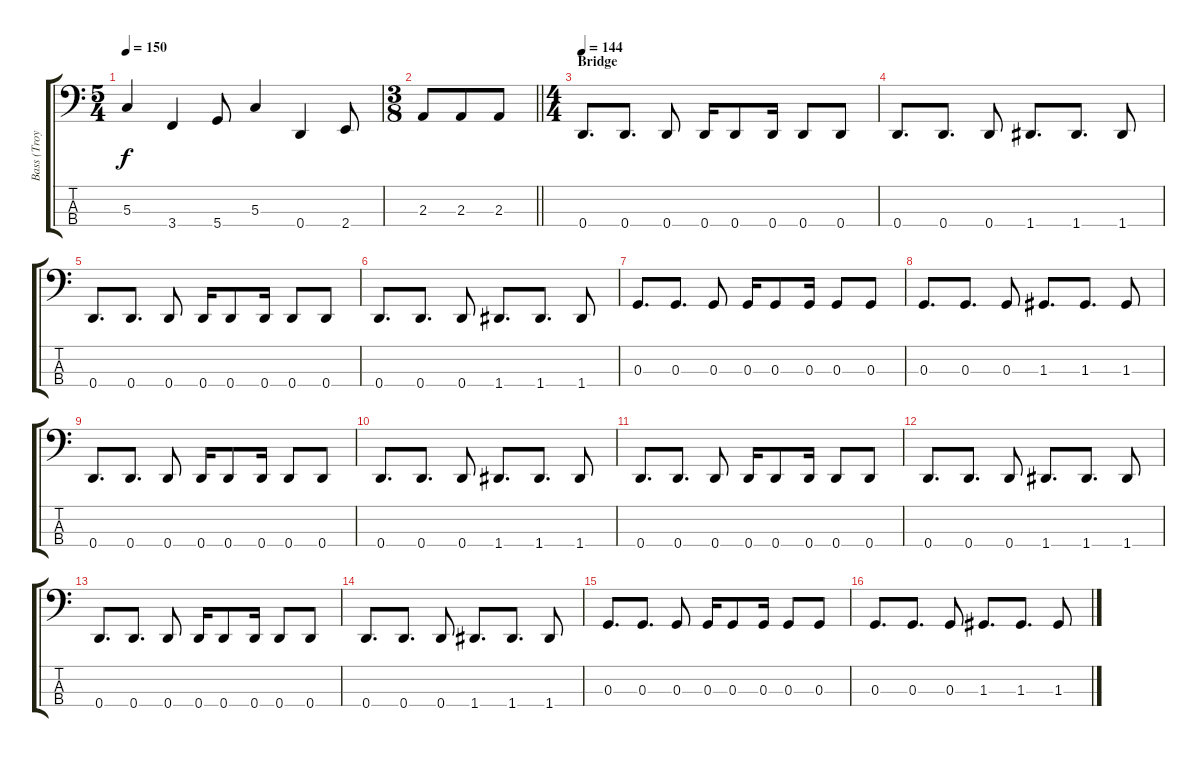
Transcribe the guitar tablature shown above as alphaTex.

\track ("Bass (Troy Sanders)" "Bass (Troy") {instrument electricbassfinger}
\staff {score tabs}
\tuning (F2 C2 G1 D1) {hide}
\ts (5 4)
\tempo 150
\clef f4
\ks c
5.3.4{dy f} 3.4.4 5.4.8 5.3.4 0.4.4 2.4.8 |
\ts (3 8)
\barLineRight lightlight
2.3.8 2.3.8 2.3.8 |
\ts (4 4)
\section ("" "Bridge")
\tempo 144
0.4.8{d} 0.4.8{d} 0.4.8 0.4.16 0.4.8 0.4.16 0.4.8 0.4.8 |
0.4.8{d} 0.4.8{d} 0.4.8 1.4.8{d} 1.4.8{d} 1.4.8 |
0.4.8{d} 0.4.8{d} 0.4.8 0.4.16 0.4.8 0.4.16 0.4.8 0.4.8 |
0.4.8{d} 0.4.8{d} 0.4.8 1.4.8{d} 1.4.8{d} 1.4.8 |
0.3.8{d} 0.3.8{d} 0.3.8 0.3.16 0.3.8 0.3.16 0.3.8 0.3.8 |
0.3.8{d} 0.3.8{d} 0.3.8 1.3.8{d} 1.3.8{d} 1.3.8 |
0.4.8{d} 0.4.8{d} 0.4.8 0.4.16 0.4.8 0.4.16 0.4.8 0.4.8 |
0.4.8{d} 0.4.8{d} 0.4.8 1.4.8{d} 1.4.8{d} 1.4.8 |
0.4.8{d} 0.4.8{d} 0.4.8 0.4.16 0.4.8 0.4.16 0.4.8 0.4.8 |
0.4.8{d} 0.4.8{d} 0.4.8 1.4.8{d} 1.4.8{d} 1.4.8 |
0.4.8{d} 0.4.8{d} 0.4.8 0.4.16 0.4.8 0.4.16 0.4.8 0.4.8 |
0.4.8{d} 0.4.8{d} 0.4.8 1.4.8{d} 1.4.8{d} 1.4.8 |
0.3.8{d} 0.3.8{d} 0.3.8 0.3.16 0.3.8 0.3.16 0.3.8 0.3.8 |
0.3.8{d} 0.3.8{d} 0.3.8 1.3.8{d} 1.3.8{d} 1.3.8
